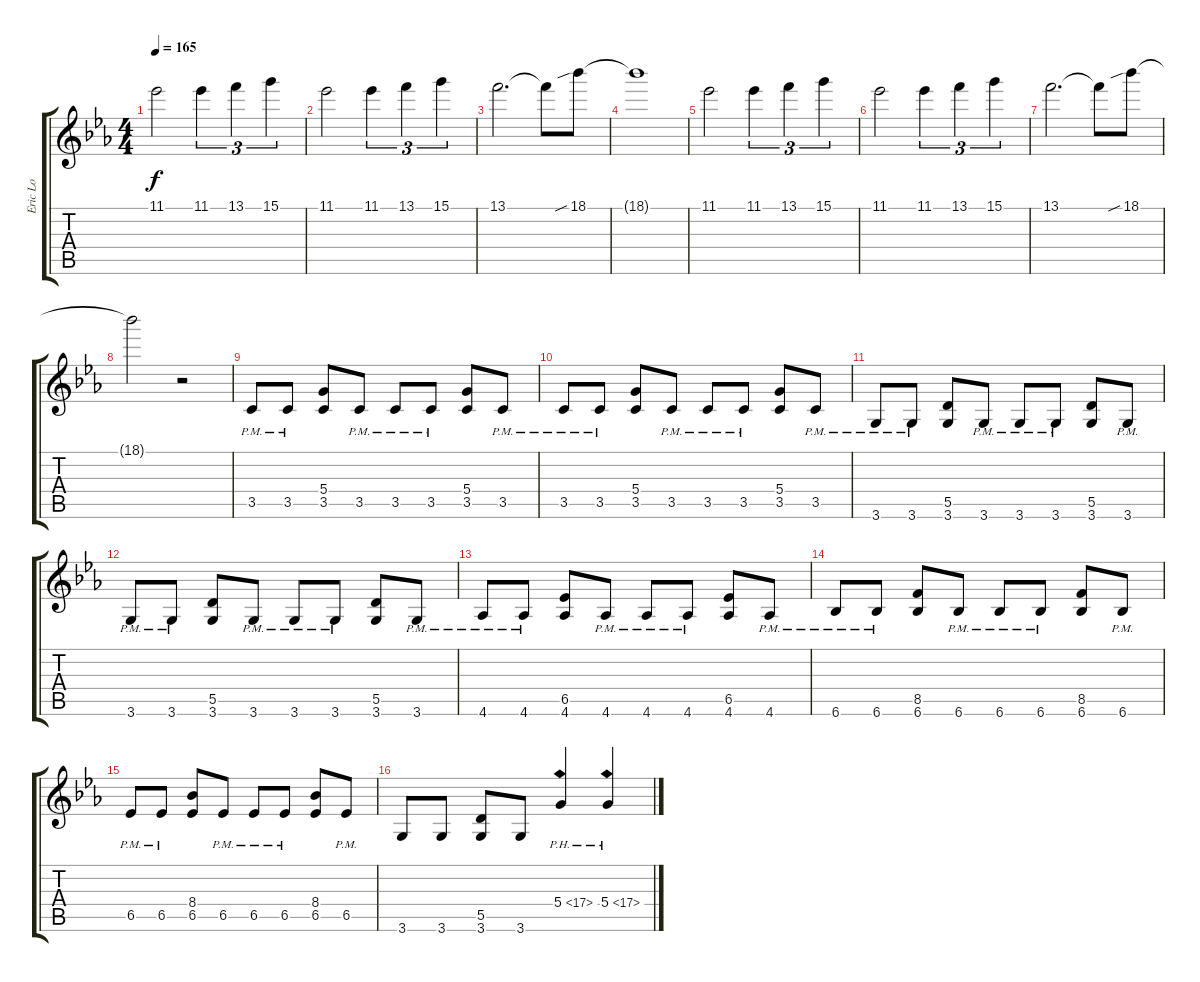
\track ("Eric Lo" "Eric Lo") {instrument overdrivenguitar}
\staff {score tabs}
\tuning (E4 B3 G3 D3 A2 E2) {hide}
\ts (4 4)
\tempo 165
\clef g2
\ks cminor
11.1.2{dy f} 11.1.4{tu (3 2)} 13.1.4{tu (3 2)} 15.1.4{tu (3 2)} |
11.1.2 11.1.4{tu (3 2)} 13.1.4{tu (3 2)} 15.1.4{tu (3 2)} |
13.1.2{d} 13.1{t}.8 18.1{sib}.8 |
18.1{t}.1 |
11.1.2 11.1.4{tu (3 2)} 13.1.4{tu (3 2)} 15.1.4{tu (3 2)} |
11.1.2 11.1.4{tu (3 2)} 13.1.4{tu (3 2)} 15.1.4{tu (3 2)} |
13.1.2{d} 13.1{t}.8 18.1{sib}.8 |
18.1{t}.2 r.2 |
3.5{pm}.8 3.5{pm}.8 (5.4 3.5).8 3.5{pm}.8 3.5{pm}.8 3.5{pm}.8 (5.4 3.5).8 3.5{pm}.8 |
3.5{pm}.8 3.5{pm}.8 (5.4 3.5).8 3.5{pm}.8 3.5{pm}.8 3.5{pm}.8 (5.4 3.5).8 3.5{pm}.8 |
3.6{pm}.8 3.6{pm}.8 (5.5 3.6).8 3.6{pm}.8 3.6{pm}.8 3.6{pm}.8 (5.5 3.6).8 3.6{pm}.8 |
3.6{pm}.8 3.6{pm}.8 (5.5 3.6).8 3.6{pm}.8 3.6{pm}.8 3.6{pm}.8 (5.5 3.6).8 3.6{pm}.8 |
4.6{pm}.8 4.6{pm}.8 (6.5 4.6).8 4.6{pm}.8 4.6{pm}.8 4.6{pm}.8 (6.5 4.6).8 4.6{pm}.8 |
6.6{pm}.8 6.6{pm}.8 (8.5 6.6).8 6.6{pm}.8 6.6{pm}.8 6.6{pm}.8 (8.5 6.6).8 6.6{pm}.8 |
6.5{pm}.8 6.5{pm}.8 (8.4 6.5).8 6.5{pm}.8 6.5{pm}.8 6.5{pm}.8 (8.4 6.5).8 6.5{pm}.8 |
3.6.8 3.6.8 (5.5 3.6).8 3.6.8 5.4{ph 12}.4 5.4{ph 12}.4
